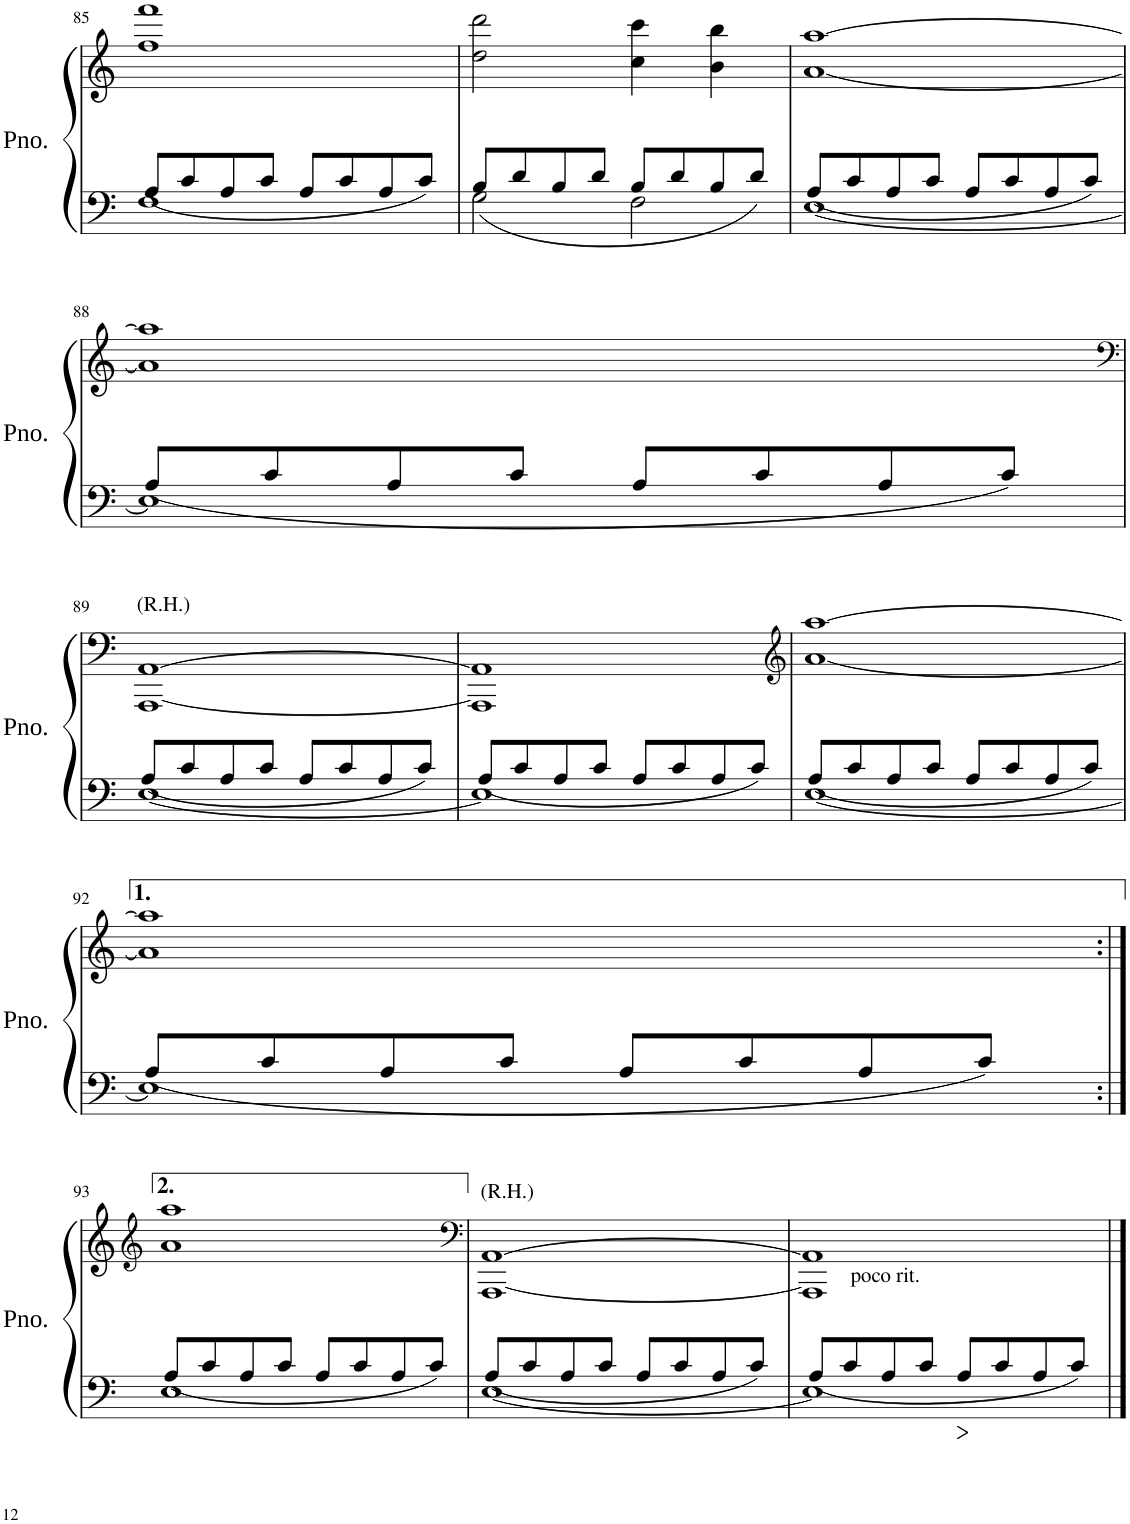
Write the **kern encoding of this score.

**kern	**kern
*part1	*part1
*staff2	*staff1
*I"Piano	*
*I'Pno.	*
!!LO:PB:g=z
*clefF4	*clefG2
*k[]	*k[]
*M4/4	*M4/4
=85	=85
*^	*
1F	8A/L	1ff 1fff
.	8c/	.
.	8A/	.
.	8c/J	.
.	8A/L	.
.	8c/	.
.	8A/	.
.	8c/J	.
=86	=86	=86
2G\	8B/L	2dd\ 2ddd\
.	8d/	.
.	8B/	.
.	8d/J	.
2F\	8B/L	4cc\ 4ccc\
.	8d/	.
.	8B/	4b\ 4bb\
.	8d/J	.
=87	=87	=87
[1E	8A/L	[1a [1aa
.	8c/	.
.	8A/	.
.	8c/J	.
.	8A/L	.
.	8c/	.
.	8A/	.
.	8c/J	.
!!LO:LB:g=z
=88	=88	=88
1E]	8A/L	1a] 1aa]
.	8c/	.
.	8A/	.
.	8c/J	.
.	8A/L	.
.	8c/	.
.	8A/	.
.	8c/J	.
!!LO:LB:g=z
=89	=89	=89
*	*	*clefF4
!	!	!LO:TX:a:t=(R.H.)
[1E	8A/L	[1AAA [1AA
.	8c/	.
.	8A/	.
.	8c/J	.
.	8A/L	.
.	8c/	.
.	8A/	.
.	8c/J	.
=90	=90	=90
1E]	8A/L	1AAA] 1AA]
.	8c/	.
.	8A/	.
.	8c/J	.
.	8A/L	.
.	8c/	.
.	8A/	.
.	8c/J	.
=91	=91	=91
*	*	*clefG2
[1E	8A/L	[1a [1aa
.	8c/	.
.	8A/	.
.	8c/J	.
.	8A/L	.
.	8c/	.
.	8A/	.
.	8c/J	.
!!LO:LB:g=z
=92	=92	=92
1E]	8A/L	1a] 1aa]
.	8c/	.
.	8A/	.
.	8c/J	.
.	8A/L	.
.	8c/	.
.	8A/	.
.	8c/J	.
!!LO:LB:g=z
=93:|!	=93:|!	=93:|!
*	*	*clefG2
1E	8A/L	1a 1aa
.	8c/	.
.	8A/	.
.	8c/J	.
.	8A/L	.
.	8c/	.
.	8A/	.
.	8c/J	.
=94	=94	=94
*	*	*clefF4
!	!	!LO:TX:a:t=(R.H.)
[1E	8A/L	[1AAA [1AA
.	8c/	.
.	8A/	.
.	8c/J	.
.	8A/L	.
.	8c/	.
.	8A/	.
.	8c/J	.
=95	=95	=95
!LO:TX:a:t=poco rit.	!	!
1E]	8A/L	1AAA] 1AA]
.	8c/	.
.	8A/	.
.	8c/J	.
.	8A/L	.
.	8c/	.
.	8A/	.
.	8c/J	.
*v	*v	*
==	==
*-	*-
